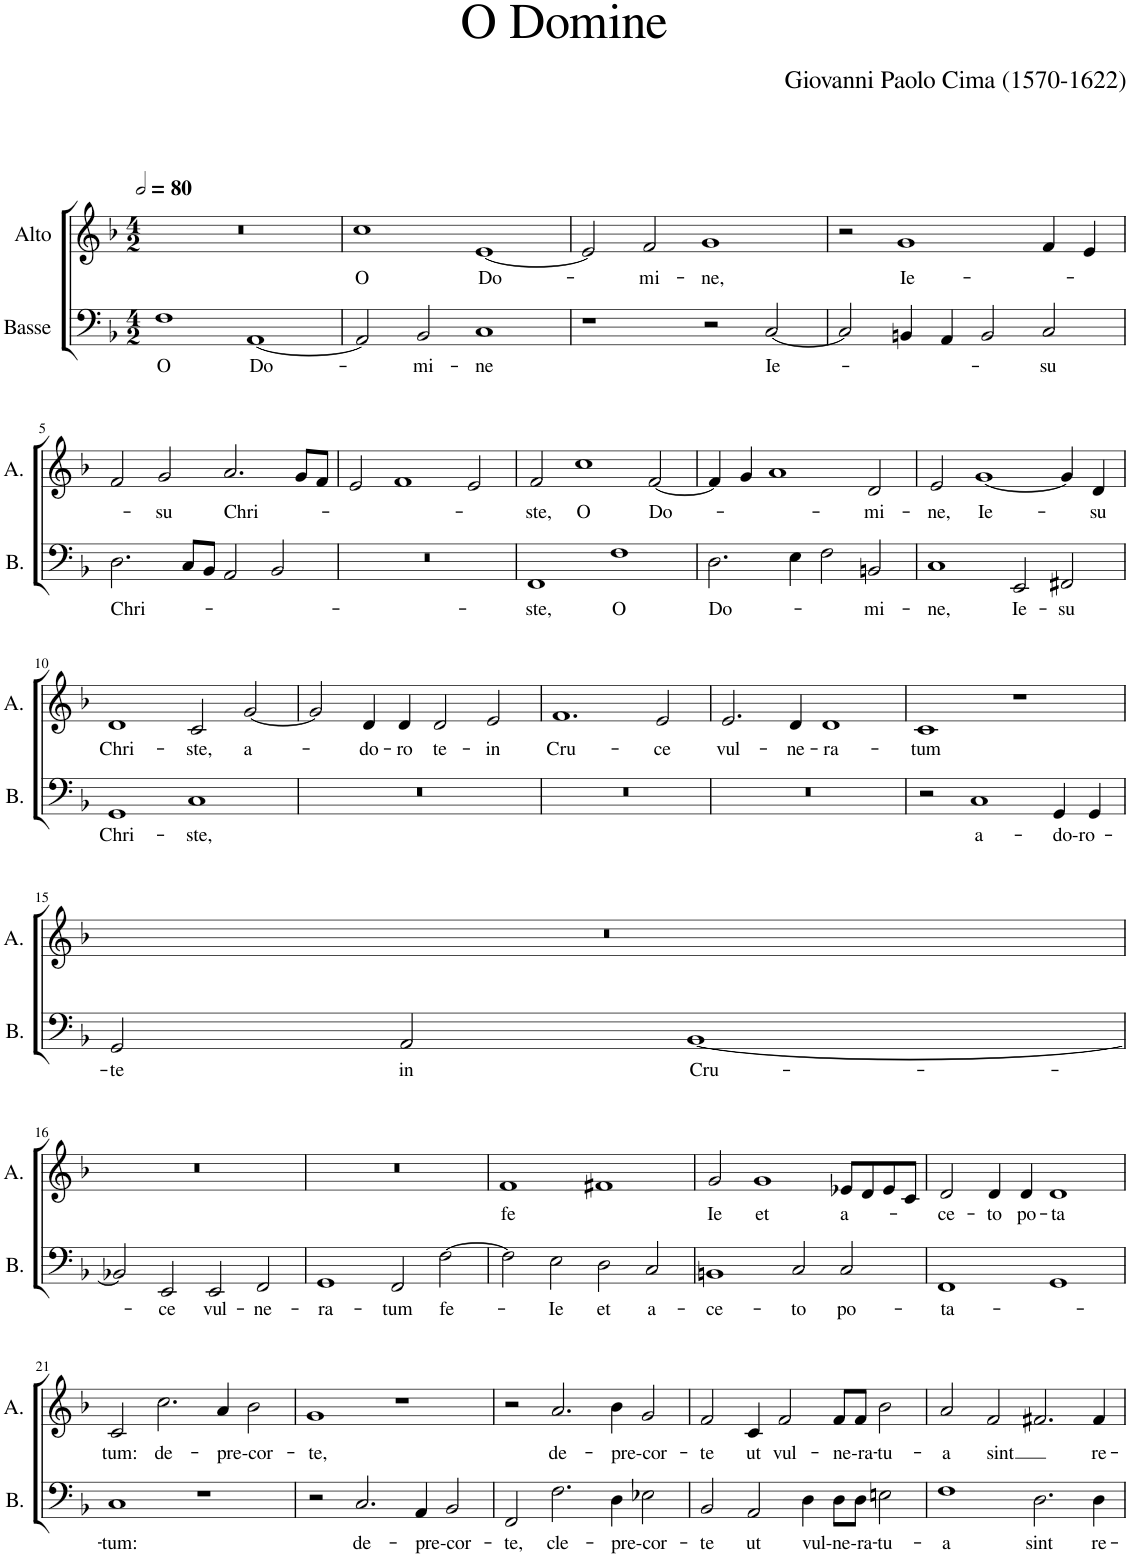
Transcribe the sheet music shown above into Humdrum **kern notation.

**kern	**text	**kern	**text
*part2	*part2	*part1	*part1
*staff2	*staff2	*staff1	*staff1
*I"Basse	*	*I"Alto	*
*I'B.	*	*I'A.	*
*clefF4	*	*clefG2	*
*k[b-]	*	*k[b-]	*
*M4/2	*	*M4/2	*
*MM160	*	*MM160	*
=1	=1	=1	=1
!	!LO:LY:b	!	!
1F	O	0r	.
!	!LO:LY:b	!	!
[1AA	Do-	.	.
=2	=2	=2	=2
!	!	!	!LO:LY:b
2AA/]	.	1cc	O
!	!LO:LY:b	!	!
2BB-/	-mi-	.	.
!	!LO:LY:b	!	!LO:LY:b
1C	-ne	[1e	Do-
=3	=3	=3	=3
1r	.	2e/]	.
!	!	!	!LO:LY:b
.	.	2f/	-mi-
!	!	!	!LO:LY:b
2r	.	1g	-ne,
!	!LO:LY:b	!	!
[2C/	Ie-	.	.
=4	=4	=4	=4
2C/]	.	2r	.
!	!	!	!LO:LY:b
4BBn/	.	1g	Ie-
4AA/	.	.	.
2BB/	.	.	.
!	!LO:LY:b	!	!
2C/	-su	4f/	.
.	.	4e/	.
!!LO:LB:g=z
=5	=5	=5	=5
!	!LO:LY:b	!	!
2.D\	Chri-	2f/	.
!	!	!	!LO:LY:b
.	.	2g/	-su
8C/L	.	.	.
8BB-/J	.	.	.
!	!	!	!LO:LY:b
2AA/	.	2.a/	Chri-
2BB-/	.	.	.
.	.	8g/L	.
.	.	8f/J	.
=6	=6	=6	=6
0r	.	2e/	.
.	.	1f	.
.	.	2e/	.
=7	=7	=7	=7
!	!LO:LY:b	!	!LO:LY:b
1FF	-ste,	2f/	-ste,
!	!	!	!LO:LY:b
.	.	1cc	O
!	!LO:LY:b	!	!
1F	O	.	.
!	!	!	!LO:LY:b
.	.	[2f/	Do-
=8	=8	=8	=8
!	!LO:LY:b	!	!
2.D\	Do-	4f/]	.
.	.	4g/	.
.	.	1a	.
4E\	.	.	.
2F\	.	.	.
!	!LO:LY:b	!	!LO:LY:b
2BBn/	-mi-	2d/	-mi-
=9	=9	=9	=9
!	!LO:LY:b	!	!LO:LY:b
1C	-ne,	2e/	-ne,
!	!	!	!LO:LY:b
.	.	[1g	Ie-
!	!LO:LY:b	!	!
2EE/	Ie-	.	.
!	!LO:LY:b	!	!
2FF#X/	-su	4g/]	.
!	!	!	!LO:LY:b
.	.	4d/	-su
!!LO:LB:g=z
=10	=10	=10	=10
!	!LO:LY:b	!	!LO:LY:b
1GG	Chri-	1d	Chri-
!	!LO:LY:b	!	!LO:LY:b
1C	-ste,	2c/	-ste,
!	!	!	!LO:LY:b
.	.	[2g/	a-
=11	=11	=11	=11
0r	.	2g/]	.
!	!	!	!LO:LY:b
.	.	4d/	-do-
!	!	!	!LO:LY:b
.	.	4d/	-ro
!	!	!	!LO:LY:b
.	.	2d/	te-
!	!	!	!LO:LY:b
.	.	2e/	-in
=12	=12	=12	=12
!	!	!	!LO:LY:b
0r	.	1.f	Cru-
!	!	!	!LO:LY:b
.	.	2e/	-ce
=13	=13	=13	=13
!	!	!	!LO:LY:b
0r	.	2.e/	vul-
!	!	!	!LO:LY:b
.	.	4d/	-ne-
!	!	!	!LO:LY:b
.	.	1d	-ra-
=14	=14	=14	=14
!	!	!	!LO:LY:b
2r	.	1c	-tum
!	!LO:LY:b	!	!
1C	a-	.	.
.	.	1r	.
!	!LO:LY:b	!	!
4GG/	-do-ro-	.	.
4GG/	.	.	.
!!LO:LB:g=z
=15	=15	=15	=15
!	!LO:LY:b	!	!
2GG/	-te	0r	.
!	!LO:LY:b	!	!
2AA/	in	.	.
!	!LO:LY:b	!	!
[1BB-	Cru-	.	.
!!LO:LB:g=z
=16	=16	=16	=16
2BB-X/]	.	0r	.
!	!LO:LY:b	!	!
2EE/	-ce	.	.
!	!LO:LY:b	!	!
2EE/	vul-	.	.
!	!LO:LY:b	!	!
2FF/	-ne-	.	.
=17	=17	=17	=17
!	!LO:LY:b	!	!
1GG	-ra-	0r	.
!	!LO:LY:b	!	!
2FF/	-tum	.	.
!	!LO:LY:b	!	!
[2F\	fe-	.	.
=18	=18	=18	=18
!	!	!	!LO:LY:b
2F\]	.	1f	fe
!	!LO:LY:b	!	!
2E\	-Ie	.	.
!	!LO:LY:b	!	!
2D\	et	1f#X	.
!	!LO:LY:b	!	!
2C/	a-	.	.
=19	=19	=19	=19
!	!LO:LY:b	!	!LO:LY:b
1BBn	-ce-	2g/	Ie
!	!	!	!LO:LY:b
.	.	1g	et
!	!LO:LY:b	!	!
2C/	-to	.	.
!	!LO:LY:b	!	!LO:LY:b
2C/	po-	8e-X/L	a-
.	.	8d/	.
.	.	8e-/	.
.	.	8c/J	.
=20	=20	=20	=20
!	!LO:LY:b	!	!LO:LY:b
1FF	-ta-	2d/	-ce-
!	!	!	!LO:LY:b
.	.	4d/	-to
!	!	!	!LO:LY:b
.	.	4d/	po-
!	!	!	!LO:LY:b
1GG	.	1d	-ta
!!LO:LB:g=z
=21	=21	=21	=21
!	!LO:LY:b	!	!LO:LY:b
1C	-tum:	2c/	tum:
!	!	!	!LO:LY:b
.	.	2.cc\	de-
1r	.	.	.
!	!	!	!LO:LY:b
.	.	4a/	-pre-cor-
.	.	2b-\	.
=22	=22	=22	=22
!	!	!	!LO:LY:b
2r	.	1g	-te,
!	!LO:LY:b	!	!
2.C/	de-	.	.
.	.	1r	.
!	!LO:LY:b	!	!
4AA/	-pre-cor-	.	.
2BB-/	.	.	.
=23	=23	=23	=23
!	!LO:LY:b	!	!
2FF/	-te,	2r	.
!	!LO:LY:b	!	!LO:LY:b
2.F\	cle-	2.a/	de-
!	!LO:LY:b	!	!LO:LY:b
4D\	-pre-cor-	4b-\	-pre-cor-
2E-X\	.	2g/	.
=24	=24	=24	=24
!	!LO:LY:b	!	!LO:LY:b
2BB-/	-te	2f/	-te
!	!LO:LY:b	!	!LO:LY:b
2AA/	ut	4c/	ut
!	!	!	!LO:LY:b
.	.	2f/	vul-
!	!LO:LY:b	!	!
4D\	vul-ne-ra-	.	.
!	!	!	!LO:LY:b
8D\L	.	8f/L	-ne-ra-
8D\J	.	8f/J	.
!	!LO:LY:b	!	!LO:LY:b
2En\	-tu-	2b-\	-tu-
=25	=25	=25	=25
!	!LO:LY:b	!	!LO:LY:b
1F	-a	2a/	-a
!	!	!	!LO:LY:b
.	.	2f/	sint
!	!LO:LY:b	!	!
2.D\	sint	2.f#X/	.
!	!LO:LY:b	!	!LO:LY:b
4D\	re-	4f#/	re-
=	=	=	=
*-	*-	*-	*-
